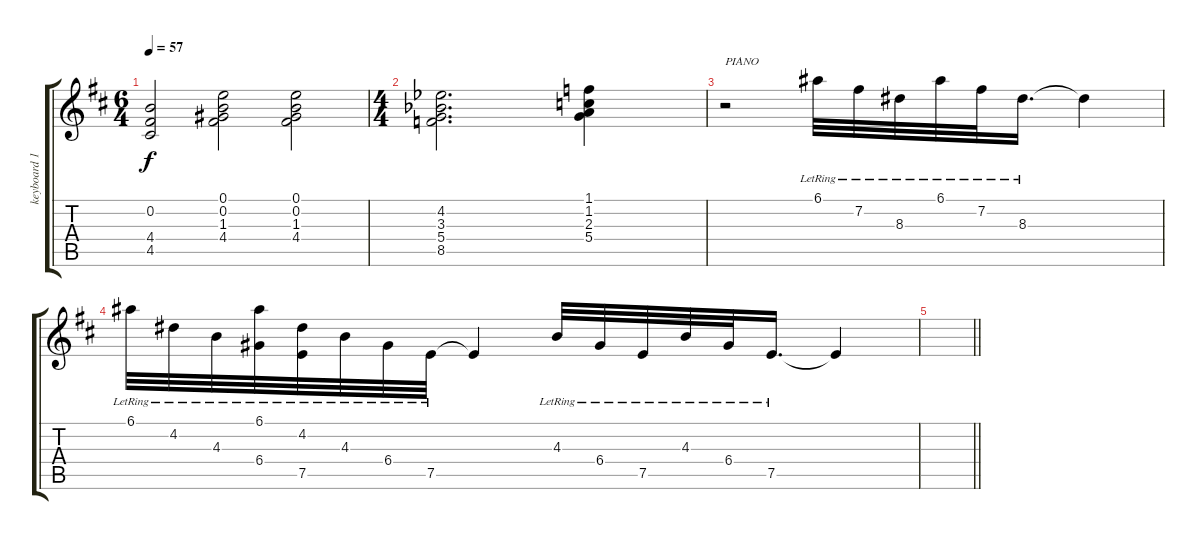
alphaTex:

\track ("keyboard 1 (+12)" "keyboard 1") {instrument electricpiano1}
\staff {score tabs}
\tuning (E5 B4 G4 D4 A3 E3) {hide}
\ts (6 4)
\tempo 57
\clef g2
\ks d
(0.2 4.4 4.5).2{dy f} (0.1 0.2 1.3 4.4).2 (0.1 0.2 1.3 4.4).2 |
\ts (4 4)
(4.2{acc b} 3.3{acc b} 5.4 8.5).2{d} (1.1 1.2 2.3 5.4).4 |
r.2{txt "PIANO" instrument electricpiano1} 6.1{lr}.32 7.2{lr}.32 8.3{lr}.32 6.1{lr}.32 7.2{lr}.32 8.3{lr}.16{d} 8.3{t}.4 |
6.1{lr}.32 4.2{lr}.32 4.3{lr}.32 (6.1{lr} 6.4{lr}).32 (4.2{lr} 7.5{lr}).32 4.3{lr}.32 6.4{lr}.32 7.5{lr}.32 7.5{t}.4 4.3{lr}.32 6.4{lr}.32 7.5{lr}.32 4.3{lr}.32 6.4{lr}.32 7.5{lr}.16{d} 7.5{t}.4 |
\barLineRight lightlight
